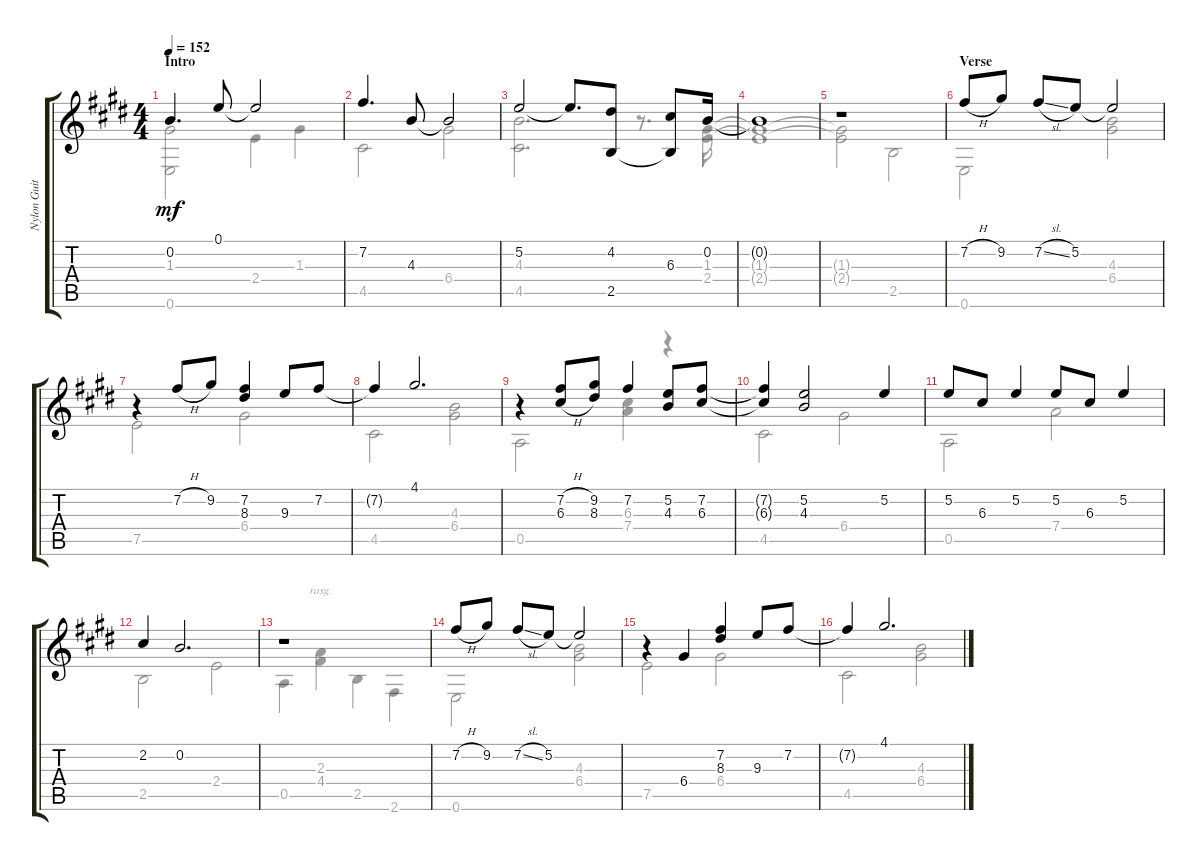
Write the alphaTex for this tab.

\track ("Nylon Guitar" "Nylon Guit") {instrument acousticguitarnylon}
\staff {score tabs}
\tuning (E4 B3 G3 D3 A2 E2) {hide}
\voice
\ts (4 4)
\section ("" "Intro")
\tempo 152
\clef g2
\ks e
0.2.4{d dy mf instrument acousticguitarnylon} 0.1.8{txt ""} 0.1{t}.2 |
7.2.4{d} 4.3.8 4.3{t}.2 |
5.2.2 5.2{t}.8{d} (4.2 2.5).8 (6.3 2.5{t}).8 0.2.16 |
0.2{t}.1 |
r.1 |
\section ("" "Verse")
7.2{h}.8 9.2.8 7.2{sl}.8 5.2.8 5.2{t}.2 |
r.4 7.2{h}.8 9.2.8 (7.2 8.3).4 9.3.8 7.2.8 |
7.2{t}.4 4.1.2{d} |
r.4 (7.2{h} 6.3{h}).8 (9.2 8.3).8 7.2.4 (5.2 4.3).8 (7.2 6.3).8 |
(7.2{t} 6.3{t}).4 (5.2 4.3).2 5.2.4 |
5.2.8 6.3.8 5.2.4 5.2.8 6.3.8 5.2.4 |
2.2.4 0.2.2{d} |
r.1 |
\section ("" "")
7.2{h}.8 9.2.8 7.2{sl}.8 5.2.8 5.2{t}.2 |
r.4 6.4.4 (7.2 8.3).4 9.3.8 7.2.8 |
7.2{t}.4 4.1.2{d}
\voice
\clef g2
\ottava regular
\simile none
\ks e
(1.3 0.6).2{dy mf} 2.4.4 1.3.4 |
4.5.2 6.4.2 |
(4.3 4.5).2{d} r.8{d} (1.3 2.4).16 |
(1.3{t} 2.4{t}).1 |
(1.3{t} 2.4{t}).2 2.5.2 |
0.6.2 (4.3 6.4).2 |
7.5.2 6.4.2 |
4.5.2 (4.3 6.4).2 |
0.5.2 (6.3 7.4).4 r.4 |
4.5.2 6.4.2 |
0.5.2 7.4.2 |
2.5.2 2.4.2 |
0.5.4 (2.3 4.4).4{rasg ii} 2.5.4 2.6.4 |
0.6.2 (4.3 6.4).2 |
7.5.2 6.4.2 |
4.5.2 (4.3 6.4).2
